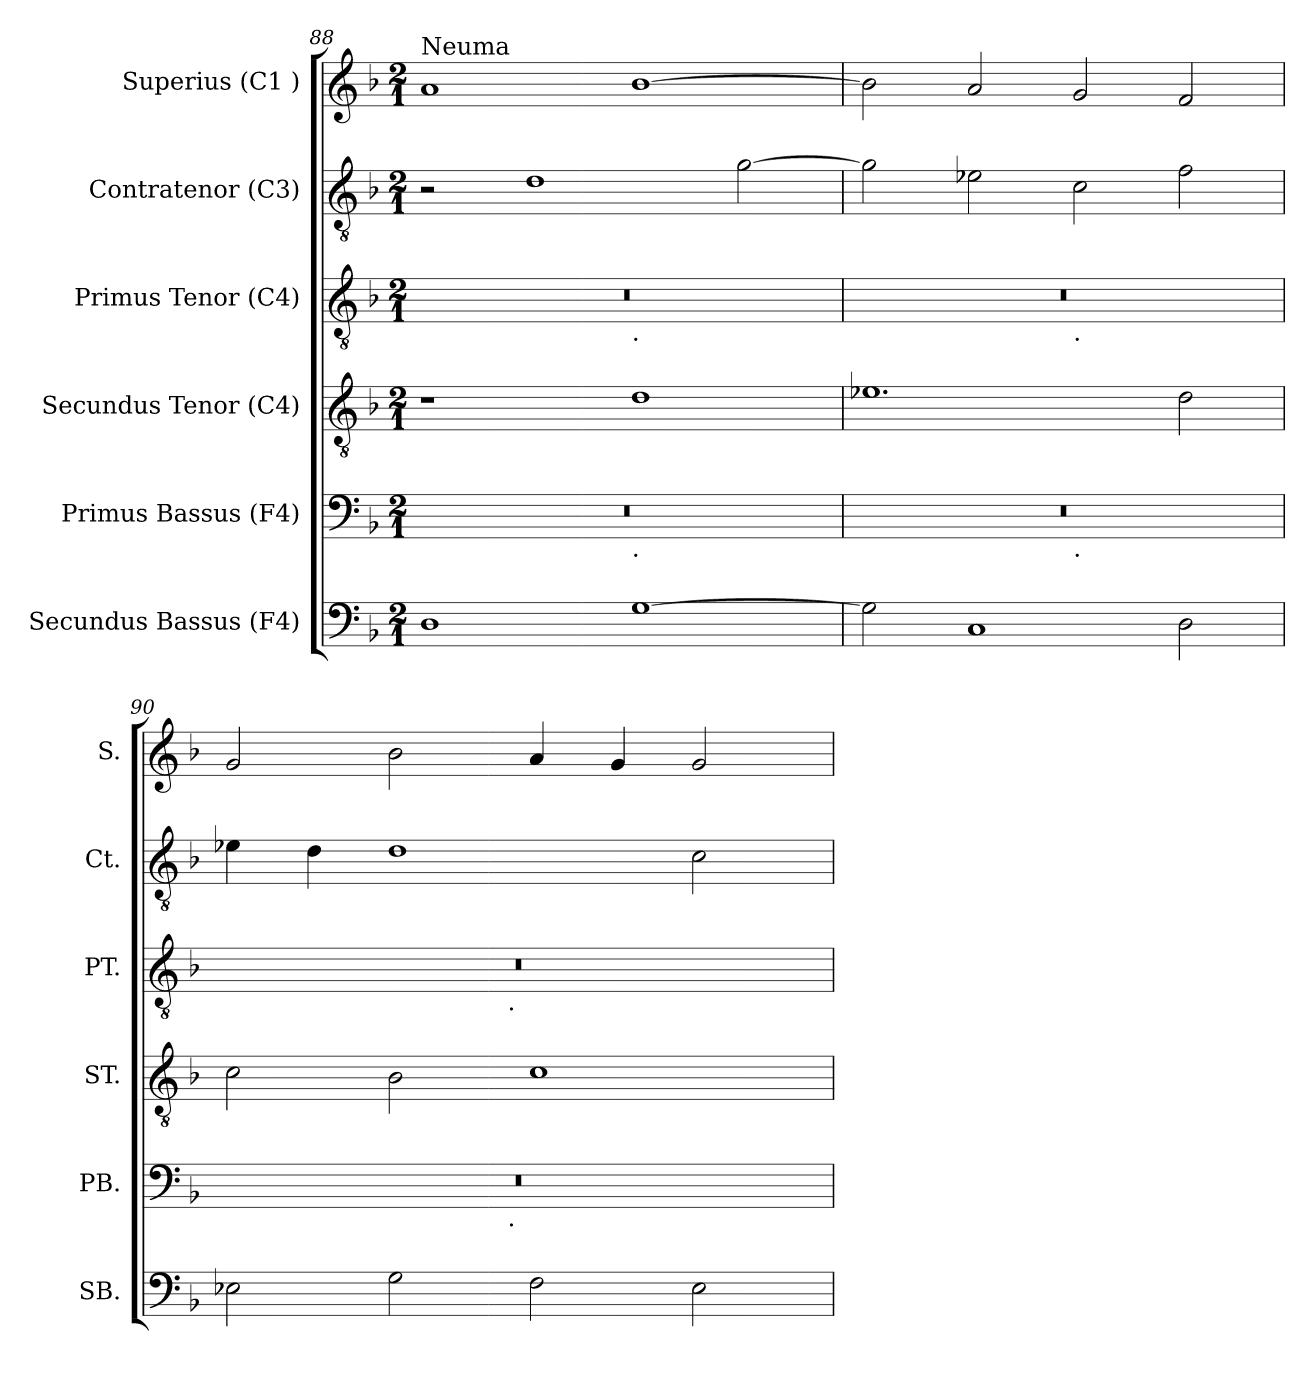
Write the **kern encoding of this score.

**kern	**kern	**kern	**kern	**kern	**kern
*part6	*part5	*part4	*part3	*part2	*part1
*staff6	*staff5	*staff4	*staff3	*staff2	*staff1
*I"Secundus Bassus (F4)	*I"Primus Bassus (F4)	*I"Secundus Tenor (C4)	*I"Primus Tenor (C4)	*I"Contratenor (C3)	*I"Superius (C1 )
*I'SB.	*I'PB.	*I'ST.	*I'PT.	*I'Ct.	*I'S.
*clefF4	*clefF4	*clefGv2	*clefGv2	*clefGv2	*clefG2
*k[b-]	*k[b-]	*k[b-]	*k[b-]	*k[b-]	*k[b-]
*F:	*F:	*F:	*F:	*F:	*F:
*M2/1	*M2/1	*M2/1	*M2/1	*M2/1	*M2/1
=88	=88	=88	=88	=88	=88
!	!	!	!	!	!LO:TX:a:t=Neuma
*	*^	*	*^	*	*
1D	0r	1ryy	1r	0r	1ryy	2r	1a
.	.	.	.	.	.	1d	.
!	!	!	!	!	!LO:TX:b:t=.	!	!
!	!	!LO:TX:b:t=.	!	!	!	!	!
[>1G	.	1ryy	1d	.	1ryy	.	[>1b-
.	.	.	.	.	.	[>2g\	.
=89	=89	=89	=89	=89	=89	=89	=89
2G\]	0r	1ryy	1.e-	0r	1ryy	2g\]	2b-\]
1C	.	.	.	.	.	2e-\	2a/
!	!	!	!	!	!LO:TX:b:t=.	!	!
!	!	!LO:TX:b:t=.	!	!	!	!	!
.	.	1ryy	.	.	1ryy	2c\	2g/
2D\	.	.	2d\	.	.	2f\	2f/
=90	=90	=90	=90	=90	=90	=90	=90
2E-\	0r	2ryy	2c\	0r	2ryy	4e-\	2g/
.	.	.	.	.	.	4d\	.
2G\	.	4...ryy	2B-\	.	4...ryy	1d	2b-\
!	!	!	!	!	!LO:TX:b:t=.	!	!
!	!	!LO:TX:b:t=.	!	!	!	!	!
.	.	1ryy	.	.	1ryy	.	.
2F\	.	.	1c	.	.	.	4a/
.	.	.	.	.	.	.	4g/
2E-\	.	.	.	.	.	2c\	2g/
.	.	32ryy	.	.	32ryy	.	.
*	*v	*v	*	*v	*v	*	*
=	=	=	=	=	=
*-	*-	*-	*-	*-	*-
